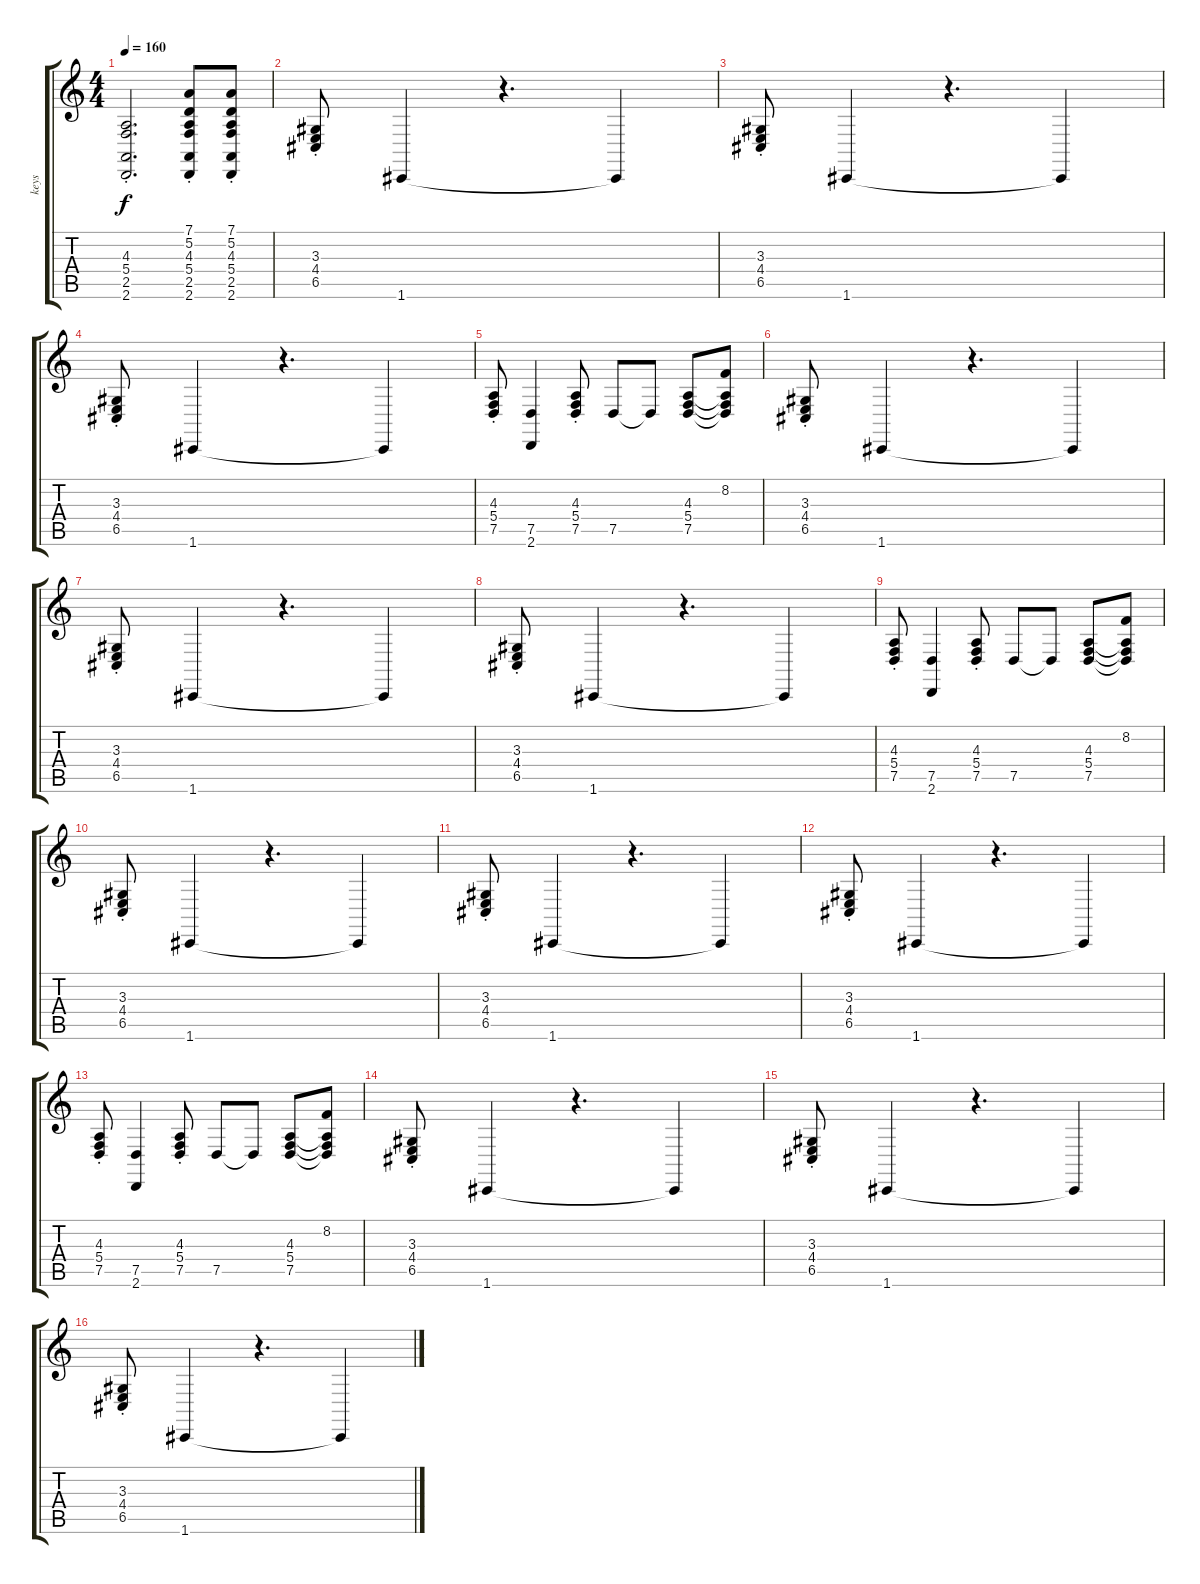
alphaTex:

\track ("keys" "keys") {instrument drawbarorgan}
\staff {score tabs}
\tuning (D4 A3 F3 C3 G2 C2) {hide}
\ts (4 4)
\tempo 160
\clef g2
\ks c
(4.3{st} 5.4{st} 2.5{st} 2.6{st}).2{d dy f} (7.1{st} 5.2{st} 4.3{st} 5.4{st} 2.5{st} 2.6{st}).8 (7.1{st} 5.2{st} 4.3{st} 5.4{st} 2.5{st} 2.6{st}).8 |
(3.3{st} 4.4{st} 6.5{st}).8 1.6.4 r.4{d} 1.6{t}.4 |
(3.3{st} 4.4{st} 6.5{st}).8 1.6.4 r.4{d} 1.6{t}.4 |
(3.3{st} 4.4{st} 6.5{st}).8 1.6.4 r.4{d} 1.6{t}.4 |
(4.3{st} 5.4{st} 7.5{st}).8 (7.5 2.6).4 (4.3{st} 5.4{st} 7.5{st}).8 7.5.8 7.5{t}.8 (4.3 5.4 7.5).8 (8.2 4.3{t} 5.4{t} 7.5{t}).8 |
(3.3{st} 4.4{st} 6.5{st}).8 1.6.4 r.4{d} 1.6{t}.4 |
(3.3{st} 4.4{st} 6.5{st}).8 1.6.4 r.4{d} 1.6{t}.4 |
(3.3{st} 4.4{st} 6.5{st}).8 1.6.4 r.4{d} 1.6{t}.4 |
(4.3{st} 5.4{st} 7.5{st}).8 (7.5 2.6).4 (4.3{st} 5.4{st} 7.5{st}).8 7.5.8 7.5{t}.8 (4.3 5.4 7.5).8 (8.2 4.3{t} 5.4{t} 7.5{t}).8 |
(3.3{st} 4.4{st} 6.5{st}).8 1.6.4 r.4{d} 1.6{t}.4 |
(3.3{st} 4.4{st} 6.5{st}).8 1.6.4 r.4{d} 1.6{t}.4 |
(3.3{st} 4.4{st} 6.5{st}).8 1.6.4 r.4{d} 1.6{t}.4 |
(4.3{st} 5.4{st} 7.5{st}).8 (7.5 2.6).4 (4.3{st} 5.4{st} 7.5{st}).8 7.5.8 7.5{t}.8 (4.3 5.4 7.5).8 (8.2 4.3{t} 5.4{t} 7.5{t}).8 |
(3.3{st} 4.4{st} 6.5{st}).8 1.6.4 r.4{d} 1.6{t}.4 |
(3.3{st} 4.4{st} 6.5{st}).8 1.6.4 r.4{d} 1.6{t}.4 |
(3.3{st} 4.4{st} 6.5{st}).8 1.6.4 r.4{d} 1.6{t}.4
